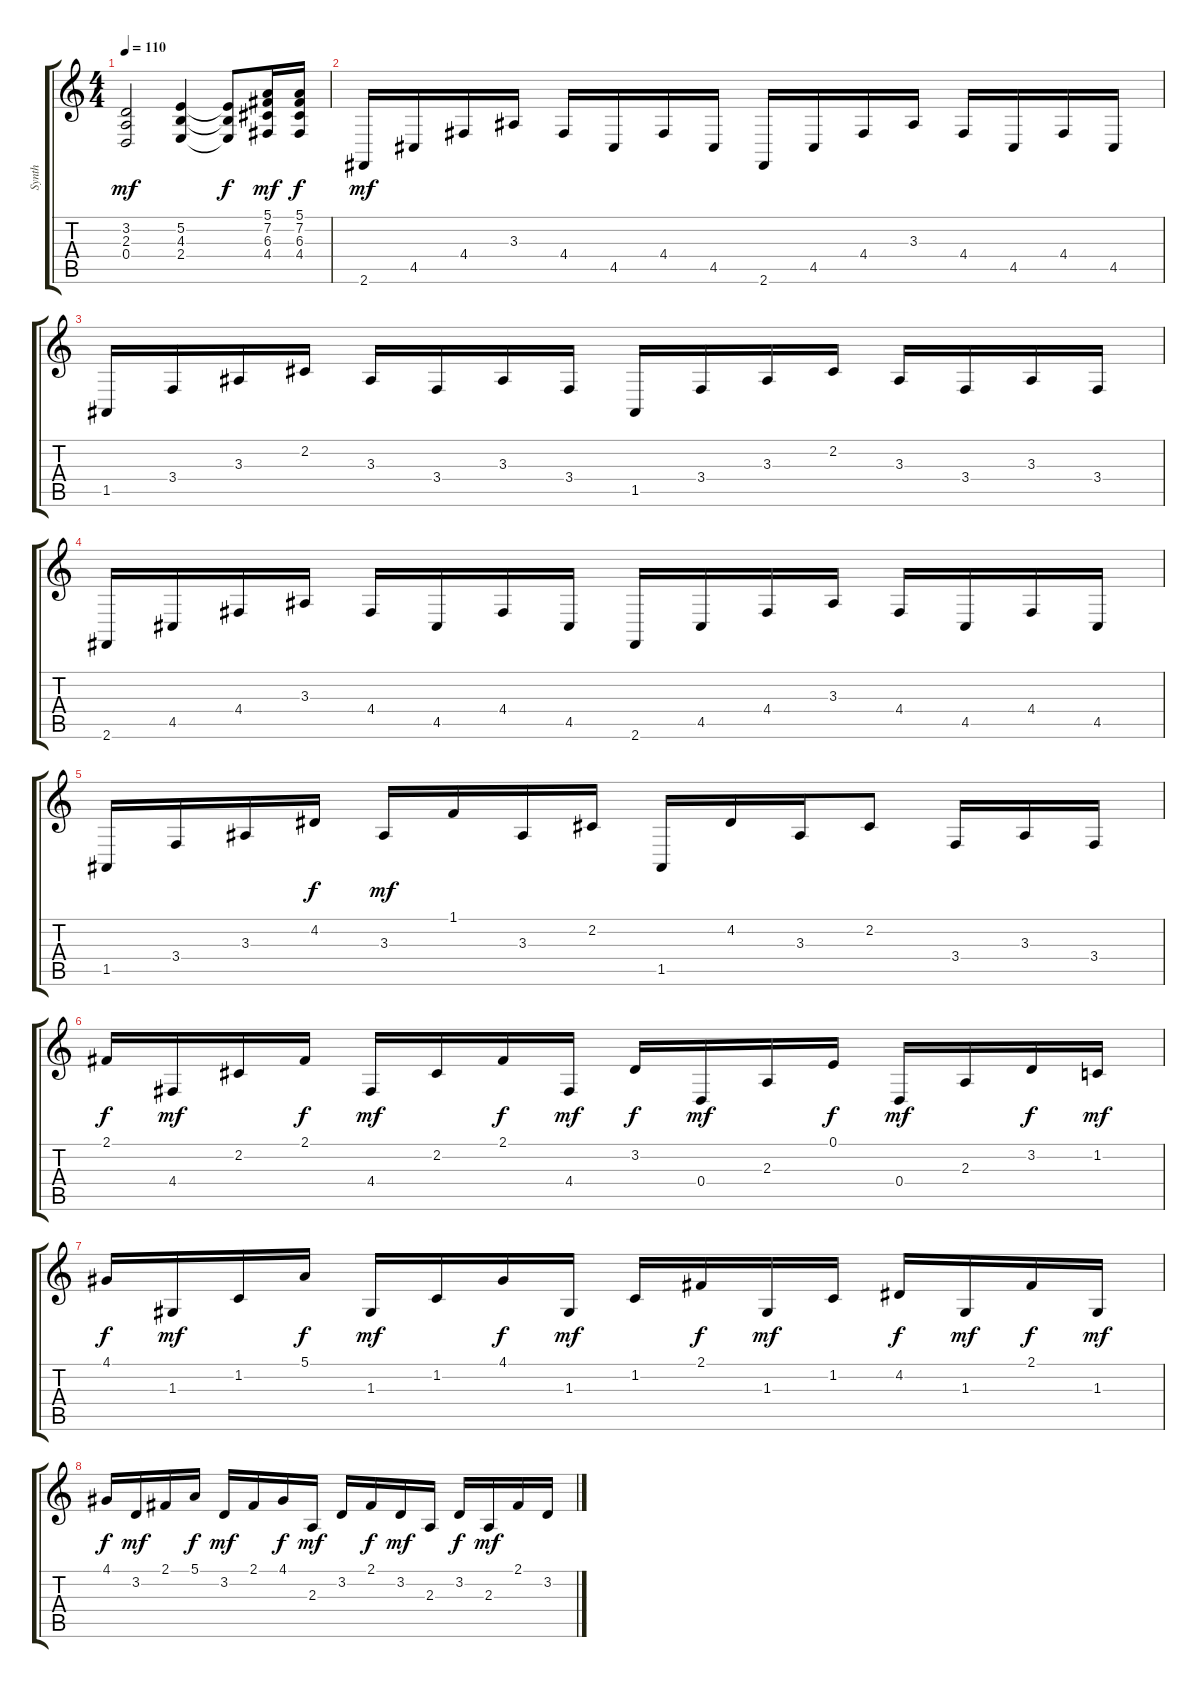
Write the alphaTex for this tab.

\track ("Synth" "Synth") {instrument pad3polysynth}
\staff {score tabs}
\tuning (E4 B3 G3 D3 A2 E2) {hide}
\ts (4 4)
\tempo 110
\clef g2
\ks c
(3.2 2.3 0.4).2{dy mf} (5.2 4.3 2.4).4 (5.2{t} 4.3{t} 2.4{t}).8{dy f} (5.1 7.2 6.3 4.4).16{dy mf} (5.1 7.2 6.3 4.4).16{dy f} |
2.6.16{dy mf} 4.5.16 4.4.16 3.3.16 4.4.16 4.5.16 4.4.16 4.5.16 2.6.16 4.5.16 4.4.16 3.3.16 4.4.16 4.5.16 4.4.16 4.5.16 |
1.5.16 3.4.16 3.3.16 2.2.16 3.3.16 3.4.16 3.3.16 3.4.16 1.5.16 3.4.16 3.3.16 2.2.16 3.3.16 3.4.16 3.3.16 3.4.16 |
2.6.16 4.5.16 4.4.16 3.3.16 4.4.16 4.5.16 4.4.16 4.5.16 2.6.16 4.5.16 4.4.16 3.3.16 4.4.16 4.5.16 4.4.16 4.5.16 |
1.5.16 3.4.16 3.3.16 4.2.16{dy f} 3.3.16{dy mf} 1.1.16 3.3.16 2.2.16 1.5.16 4.2.16 3.3.16 2.2.8 3.4.16 3.3.16 3.4.16 |
2.1.16{dy f} 4.4.16{dy mf} 2.2.16 2.1.16{dy f} 4.4.16{dy mf} 2.2.16 2.1.16{dy f} 4.4.16{dy mf} 3.2.16{dy f} 0.4.16{dy mf} 2.3.16 0.1.16{dy f} 0.4.16{dy mf} 2.3.16 3.2.16{dy f} 1.2.16{dy mf} |
4.1.16{dy f} 1.3.16{dy mf} 1.2.16 5.1.16{dy f} 1.3.16{dy mf} 1.2.16 4.1.16{dy f} 1.3.16{dy mf} 1.2.16 2.1.16{dy f} 1.3.16{dy mf} 1.2.16 4.2.16{dy f} 1.3.16{dy mf} 2.1.16{dy f} 1.3.16{dy mf} |
4.1.16{dy f} 3.2.16{dy mf} 2.1.16 5.1.16{dy f} 3.2.16{dy mf} 2.1.16 4.1.16{dy f} 2.3.16{dy mf} 3.2.16 2.1.16{dy f} 3.2.16{dy mf} 2.3.16 3.2.16{dy f} 2.3.16{dy mf} 2.1.16 3.2.16
